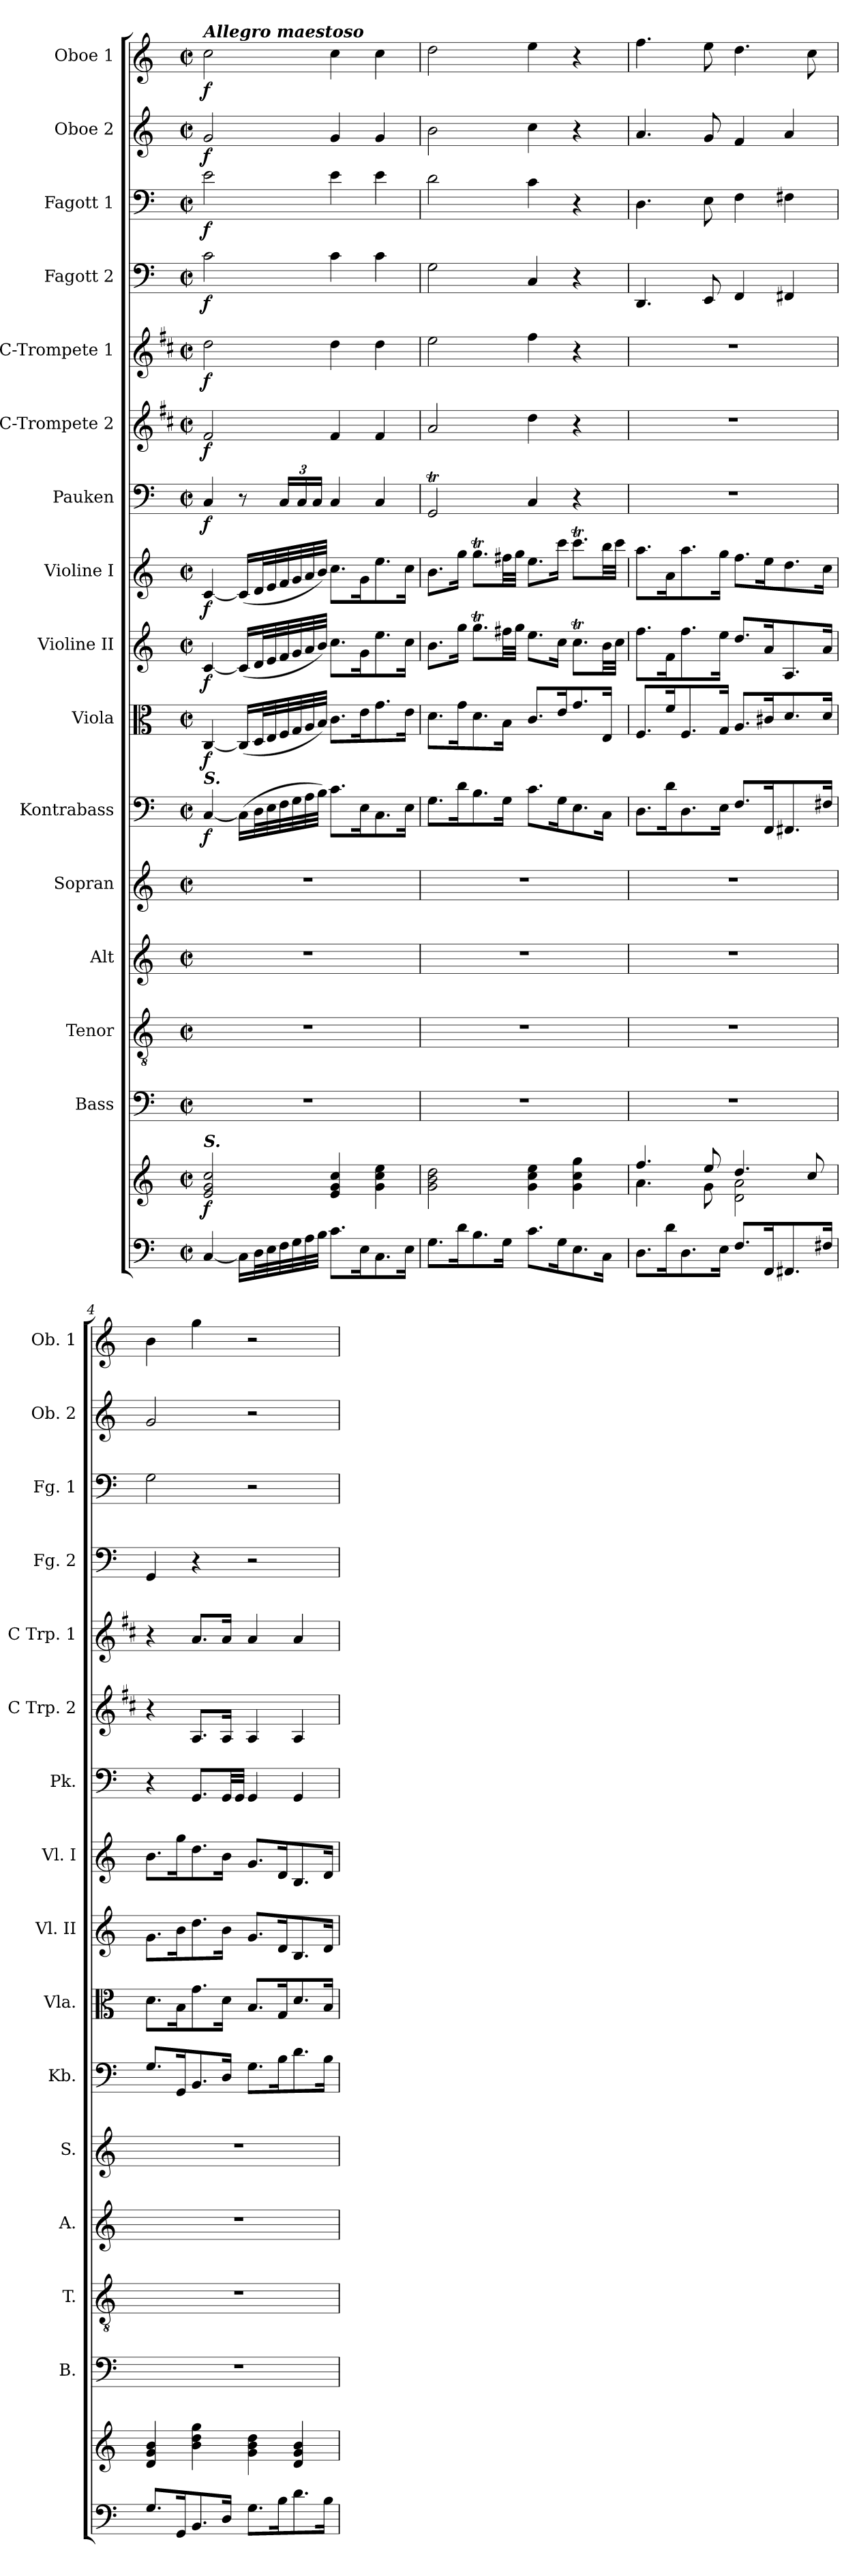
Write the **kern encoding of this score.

**kern	**kern	**dynam	**kern	**kern	**kern	**kern	**kern	**dynam	**kern	**dynam	**kern	**dynam	**kern	**dynam	**kern	**dynam	**kern	**dynam	**kern	**dynam	**kern	**dynam	**kern	**dynam	**kern	**dynam	**kern	**dynam
*part16	*part16	*part16	*part15	*part14	*part13	*part12	*part11	*part11	*part10	*part10	*part9	*part9	*part8	*part8	*part7	*part7	*part6	*part6	*part5	*part5	*part4	*part4	*part3	*part3	*part2	*part2	*part1	*part1
*staff17	*staff16	*staff16/17	*staff15	*staff14	*staff13	*staff12	*staff11	*staff11	*staff10	*staff10	*staff9	*staff9	*staff8	*staff8	*staff7	*staff7	*staff6	*staff6	*staff5	*staff5	*staff4	*staff4	*staff3	*staff3	*staff2	*staff2	*staff1	*staff1
*	*	*	*I"Bass	*I"Tenor	*I"Alt	*I"Sopran	*I"Kontrabass	*	*I"Viola	*	*I"Violine II	*	*I"Violine I	*	*I"Pauken	*	*I"C-Trompete 2	*	*I"C-Trompete 1	*	*I"Fagott 2	*	*I"Fagott 1	*	*I"Oboe 2	*	*I"Oboe 1	*
*	*	*	*I'B.	*I'T.	*I'A.	*I'S.	*I'Kb.	*	*I'Vla.	*	*I'Vl. II	*	*I'Vl. I	*	*I'Pk.	*	*I'C Trp. 2	*	*I'C Trp. 1	*	*I'Fg. 2	*	*I'Fg. 1	*	*I'Ob. 2	*	*I'Ob. 1	*
*clefF4	*clefG2	*	*clefF4	*clefGv2	*clefG2	*clefG2	*clefF4	*	*clefC3	*	*clefG2	*	*clefG2	*	*clefF4	*	*clefG2	*	*clefG2	*	*clefF4	*	*clefF4	*	*clefG2	*	*clefG2	*
*	*	*	*	*	*	*	*ITrd7c12	*	*	*	*	*	*	*	*	*	*ITrd1c2	*	*ITrd1c2	*	*	*	*	*	*	*	*	*
*k[]	*k[]	*	*k[]	*k[]	*k[]	*k[]	*k[]	*	*k[]	*	*k[]	*	*k[]	*	*k[]	*	*k[]	*	*k[]	*	*k[]	*	*k[]	*	*k[]	*	*k[]	*
*C:	*C:	*	*C:	*C:	*C:	*C:	*C:	*	*C:	*	*C:	*	*C:	*	*C:	*	*C:	*	*C:	*	*C:	*	*C:	*	*C:	*	*C:	*
*M2/2	*M2/2	*	*M2/2	*M2/2	*M2/2	*M2/2	*M2/2	*	*M2/2	*	*M2/2	*	*M2/2	*	*M2/2	*	*M2/2	*	*M2/2	*	*M2/2	*	*M2/2	*	*M2/2	*	*M2/2	*
*met(c|)	*met(c|)	*	*met(c|)	*met(c|)	*met(c|)	*met(c|)	*met(c|)	*	*met(c|)	*	*met(c|)	*	*met(c|)	*	*met(c|)	*	*met(c|)	*	*met(c|)	*	*met(c|)	*	*met(c|)	*	*met(c|)	*	*met(c|)	*
=1	=1	=1	=1	=1	=1	=1	=1	=1	=1	=1	=1	=1	=1	=1	=1	=1	=1	=1	=1	=1	=1	=1	=1	=1	=1	=1	=1	=1
!	!	!	!	!	!	!	!	!	!	!	!	!	!	!	!	!	!	!	!	!	!	!	!	!	!	!	!LO:TX:a:Bi:t=Allegro maestoso	!
!	!	!	!	!	!	!	!LO:TX:a:Bi:t=S.	!	!	!	!	!	!	!	!	!	!	!	!	!	!	!	!	!	!	!	!	!
!	!LO:TX:a:Bi:t=S.	!	!	!	!	!	!	!	!	!	!	!	!	!	!	!	!	!	!	!	!	!	!	!	!	!	!	!
!	!	!LO:DY:b	!	!	!	!	!	!LO:DY:b	!	!LO:DY:b	!	!LO:DY:b	!	!LO:DY:b	!	!LO:DY:b	!	!LO:DY:b	!	!LO:DY:b	!	!LO:DY:b	!	!LO:DY:b	!	!LO:DY:b	!	!LO:DY:b
[4C/	2e/ 2g/ 2cc/	f	1r	1r	1r	1r	[4CC/	f	[4C/	f	[4c/	f	[4c/	f	4C/	f	2e/	f	2cc\	f	2c\	f	2e\	f	2g/	f	2cc\	f
16C\LL]	.	.	.	.	.	.	(>16CC\LL]	.	(<16C/LL]	.	(<16c/LL]	.	(<16c/LL]	.	8r	.	.	.	.	.	.	.	.	.	.	.	.	.
32D\L	.	.	.	.	.	.	32DD\L	.	32D/L	.	32d/L	.	32d/L	.	.	.	.	.	.	.	.	.	.	.	.	.	.	.
32E\	.	.	.	.	.	.	32EE\	.	32E/	.	32e/	.	32e/	.	.	.	.	.	.	.	.	.	.	.	.	.	.	.
*	*	*	*	*	*	*	*	*	*	*	*	*	*	*	*Xbrackettup	*	*	*	*	*	*	*	*	*	*	*	*	*
32F\	.	.	.	.	.	.	32FF\	.	32F/	.	32f/	.	32f/	.	24C/LL	.	.	.	.	.	.	.	.	.	.	.	.	.
32G\	.	.	.	.	.	.	32GG\	.	32G/	.	32g/	.	32g/	.	.	.	.	.	.	.	.	.	.	.	.	.	.	.
.	.	.	.	.	.	.	.	.	.	.	.	.	.	.	24C/	.	.	.	.	.	.	.	.	.	.	.	.	.
32A\	.	.	.	.	.	.	32AA\	.	32A/	.	32a/	.	32a/	.	.	.	.	.	.	.	.	.	.	.	.	.	.	.
.	.	.	.	.	.	.	.	.	.	.	.	.	.	.	24C/JJ	.	.	.	.	.	.	.	.	.	.	.	.	.
32B\JJJ	.	.	.	.	.	.	32BB\JJJ)	.	32B/JJJ)	.	32b/JJJ)	.	32b/JJJ)	.	.	.	.	.	.	.	.	.	.	.	.	.	.	.
8.c\L	4e/ 4g/ 4cc/	.	.	.	.	.	8.C\L	.	8.c\L	.	8.cc\L	.	8.cc\L	.	4C/	.	4e/	.	4cc\	.	4c\	.	4e\	.	4g/	.	4cc\	.
16E\k	.	.	.	.	.	.	16EE\k	.	16e\k	.	16g\k	.	16g\k	.	.	.	.	.	.	.	.	.	.	.	.	.	.	.
8.C\	4g\ 4cc\ 4ee\	.	.	.	.	.	8.CC\	.	8.g\	.	8.ee\	.	8.ee\	.	4C/	.	4e/	.	4cc\	.	4c\	.	4e\	.	4g/	.	4cc\	.
16E\Jk	.	.	.	.	.	.	16EE\Jk	.	16e\Jk	.	16cc\Jk	.	16cc\Jk	.	.	.	.	.	.	.	.	.	.	.	.	.	.	.
=2	=2	=2	=2	=2	=2	=2	=2	=2	=2	=2	=2	=2	=2	=2	=2	=2	=2	=2	=2	=2	=2	=2	=2	=2	=2	=2	=2	=2
8.G\L	2g\ 2b\ 2dd\	.	1r	1r	1r	1r	8.GG\L	.	8.d\L	.	8.b\L	.	8.b\L	.	2GGT/	.	2g/	.	2dd\	.	2G\	.	2d\	.	2b\	.	2dd\	.
16d\k	.	.	.	.	.	.	16D\k	.	16g\k	.	16gg\Jk	.	16gg\Jk	.	.	.	.	.	.	.	.	.	.	.	.	.	.	.
8.B\	.	.	.	.	.	.	8.BB\	.	8.d\	.	8.ggT\L	.	8.ggT\L	.	.	.	.	.	.	.	.	.	.	.	.	.	.	.
16G\Jk	.	.	.	.	.	.	16GG\Jk	.	16B\Jk	.	32ff#X\LL	.	32ff#X\LL	.	.	.	.	.	.	.	.	.	.	.	.	.	.	.
.	.	.	.	.	.	.	.	.	.	.	32gg\JJJ	.	32gg\JJJ	.	.	.	.	.	.	.	.	.	.	.	.	.	.	.
8.c\L	4g\ 4cc\ 4ee\	.	.	.	.	.	8.C\L	.	8.c/L	.	8.ee\L	.	8.ee\L	.	4CTTT/	.	4cc\	.	4ee\	.	4C/	.	4c\	.	4cc\	.	4ee\	.
16G\k	.	.	.	.	.	.	16GG\k	.	16e/k	.	16cc\Jk	.	16ccc\Jk	.	.	.	.	.	.	.	.	.	.	.	.	.	.	.
8.E\	4g\ 4cc\ 4gg\	.	.	.	.	.	8.EE\	.	8.g/	.	8.ccT\L	.	8.cccT\L	.	4r	.	4r	.	4r	.	4r	.	4r	.	4r	.	4r	.
16C\Jk	.	.	.	.	.	.	16CC\Jk	.	16E/Jk	.	32b\LL	.	32bb\LL	.	.	.	.	.	.	.	.	.	.	.	.	.	.	.
.	.	.	.	.	.	.	.	.	.	.	32cc\JJJ	.	32ccc\JJJ	.	.	.	.	.	.	.	.	.	.	.	.	.	.	.
=3	=3	=3	=3	=3	=3	=3	=3	=3	=3	=3	=3	=3	=3	=3	=3	=3	=3	=3	=3	=3	=3	=3	=3	=3	=3	=3	=3	=3
*	*^	*	*	*	*	*	*	*	*	*	*	*	*	*	*	*	*	*	*	*	*	*	*	*	*	*	*	*
8.D\L	4.ff/	4.a\	.	1r	1r	1r	1r	8.DD\L	.	8.F/L	.	8.ff\L	.	8.aa\L	.	1r	.	1r	.	1r	.	4.DD/	.	4.D\	.	4.a/	.	4.ff\	.
16d\k	.	.	.	.	.	.	.	16D\k	.	16f/k	.	16f\k	.	16a\k	.	.	.	.	.	.	.	.	.	.	.	.	.	.	.
8.D\	.	.	.	.	.	.	.	8.DD\	.	8.F/	.	8.ff\	.	8.aa\	.	.	.	.	.	.	.	.	.	.	.	.	.	.	.
.	8ee/	8g\	.	.	.	.	.	.	.	.	.	.	.	.	.	.	.	.	.	.	.	8EE/	.	8E\	.	8g/	.	8ee\	.
16E\Jk	.	.	.	.	.	.	.	16EE\Jk	.	16G/Jk	.	16ee\Jk	.	16gg\Jk	.	.	.	.	.	.	.	.	.	.	.	.	.	.	.
8.F/L	4.dd/	2d\ 2a\	.	.	.	.	.	8.FF/L	.	8.A/L	.	8.dd/L	.	8.ff\L	.	.	.	.	.	.	.	4FF/	.	4F\	.	4f/	.	4.dd\	.
16FF/k	.	.	.	.	.	.	.	16FFF/k	.	16c#X/k	.	16a/k	.	16ee\k	.	.	.	.	.	.	.	.	.	.	.	.	.	.	.
8.FF#X/	.	.	.	.	.	.	.	8.FFF#X/	.	8.d/	.	8.A/	.	8.dd\	.	.	.	.	.	.	.	4FF#X/	.	4F#X\	.	4a/	.	.	.
.	8cc/	.	.	.	.	.	.	.	.	.	.	.	.	.	.	.	.	.	.	.	.	.	.	.	.	.	.	8cc\	.
16F#X/Jk	.	.	.	.	.	.	.	16FF#X/Jk	.	16d/Jk	.	16a/Jk	.	16cc\Jk	.	.	.	.	.	.	.	.	.	.	.	.	.	.	.
*	*v	*v	*	*	*	*	*	*	*	*	*	*	*	*	*	*	*	*	*	*	*	*	*	*	*	*	*	*	*
=4	=4	=4	=4	=4	=4	=4	=4	=4	=4	=4	=4	=4	=4	=4	=4	=4	=4	=4	=4	=4	=4	=4	=4	=4	=4	=4	=4	=4
8.G/L	4d/ 4g/ 4b/	.	1r	1r	1r	1r	8.GG/L	.	8.d\L	.	8.g\L	.	8.b\L	.	4r	.	4r	.	4r	.	4GG/	.	2G\	.	2g/	.	4b\	.
16GG/k	.	.	.	.	.	.	16GGG/k	.	16B\k	.	16b\k	.	16gg\k	.	.	.	.	.	.	.	.	.	.	.	.	.	.	.
8.BB/	4b\ 4dd\ 4gg\	.	.	.	.	.	8.BBB/	.	8.g\	.	8.dd\	.	8.dd\	.	8.GG/L	.	8.G/L	.	8.g/L	.	4r	.	.	.	.	.	4gg\	.
16D/Jk	.	.	.	.	.	.	16DD/Jk	.	16d\Jk	.	16b\Jk	.	16b\Jk	.	32GG/LL	.	16G/Jk	.	16g/Jk	.	.	.	.	.	.	.	.	.
.	.	.	.	.	.	.	.	.	.	.	.	.	.	.	32GG/JJJ	.	.	.	.	.	.	.	.	.	.	.	.	.
8.G\L	4g\ 4b\ 4dd\	.	.	.	.	.	8.GG\L	.	8.B/L	.	8.g/L	.	8.g/L	.	4GG/	.	4G/	.	4g/	.	2r	.	2r	.	2r	.	2r	.
16B\k	.	.	.	.	.	.	16BB\k	.	16G/k	.	16d/k	.	16d/k	.	.	.	.	.	.	.	.	.	.	.	.	.	.	.
8.d\	4d/ 4g/ 4b/	.	.	.	.	.	8.D\	.	8.d/	.	8.B/	.	8.B/	.	4GG/	.	4G/	.	4g/	.	.	.	.	.	.	.	.	.
16B\Jk	.	.	.	.	.	.	16BB\Jk	.	16B/Jk	.	16d/Jk	.	16d/Jk	.	.	.	.	.	.	.	.	.	.	.	.	.	.	.
=	=	=	=	=	=	=	=	=	=	=	=	=	=	=	=	=	=	=	=	=	=	=	=	=	=	=	=	=
*-	*-	*-	*-	*-	*-	*-	*-	*-	*-	*-	*-	*-	*-	*-	*-	*-	*-	*-	*-	*-	*-	*-	*-	*-	*-	*-	*-	*-
